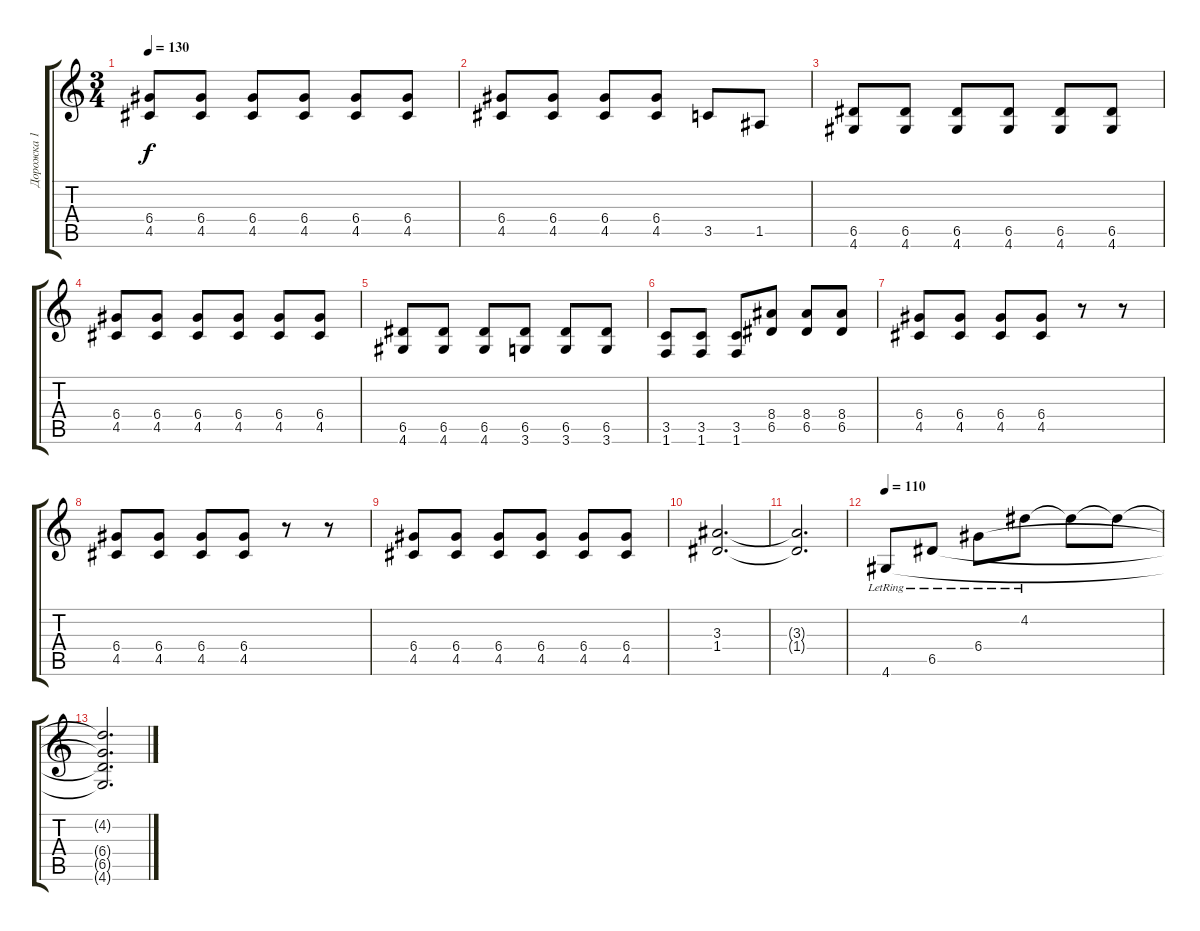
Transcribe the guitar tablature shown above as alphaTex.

\track ("Дорожка 1" "Дорожка 1") {instrument overdrivenguitar}
\staff {score tabs}
\tuning (E4 B3 G3 D3 A2 E2) {hide}
\ts (3 4)
\tempo 130
\clef g2
\ks c
(6.4 4.5).8{dy f} (6.4 4.5).8 (6.4 4.5).8 (6.4 4.5).8 (6.4 4.5).8 (6.4 4.5).8 |
(6.4 4.5).8 (6.4 4.5).8 (6.4 4.5).8 (6.4 4.5).8 3.5.8 1.5.8 |
(6.5 4.6).8 (6.5 4.6).8 (6.5 4.6).8 (6.5 4.6).8 (6.5 4.6).8 (6.5 4.6).8 |
(6.4 4.5).8 (6.4 4.5).8 (6.4 4.5).8 (6.4 4.5).8 (6.4 4.5).8 (6.4 4.5).8 |
(6.5 4.6).8 (6.5 4.6).8 (6.5 4.6).8 (6.5 3.6).8 (6.5 3.6).8 (6.5 3.6).8 |
(3.5 1.6).8 (3.5 1.6).8 (3.5 1.6).8 (8.4 6.5).8 (8.4 6.5).8 (8.4 6.5).8 |
(6.4 4.5).8 (6.4 4.5).8 (6.4 4.5).8 (6.4 4.5).8 r.8 r.8 |
(6.4 4.5).8 (6.4 4.5).8 (6.4 4.5).8 (6.4 4.5).8 r.8 r.8 |
(6.4 4.5).8 (6.4 4.5).8 (6.4 4.5).8 (6.4 4.5).8 (6.4 4.5).8 (6.4 4.5).8 |
(3.3 1.4).2{d volume 4} |
(3.3{t} 1.4{t}).2{d} |
\tempo 110
4.6{lr}.8{volume 13 instrument acousticguitarsteel} 6.5{lr}.8 6.4{lr}.8 4.2{lr}.8 4.2{t}.8 4.2{t}.8 |
(4.2{t} 6.4{t} 6.5{t} 4.6{t}).2{d}
